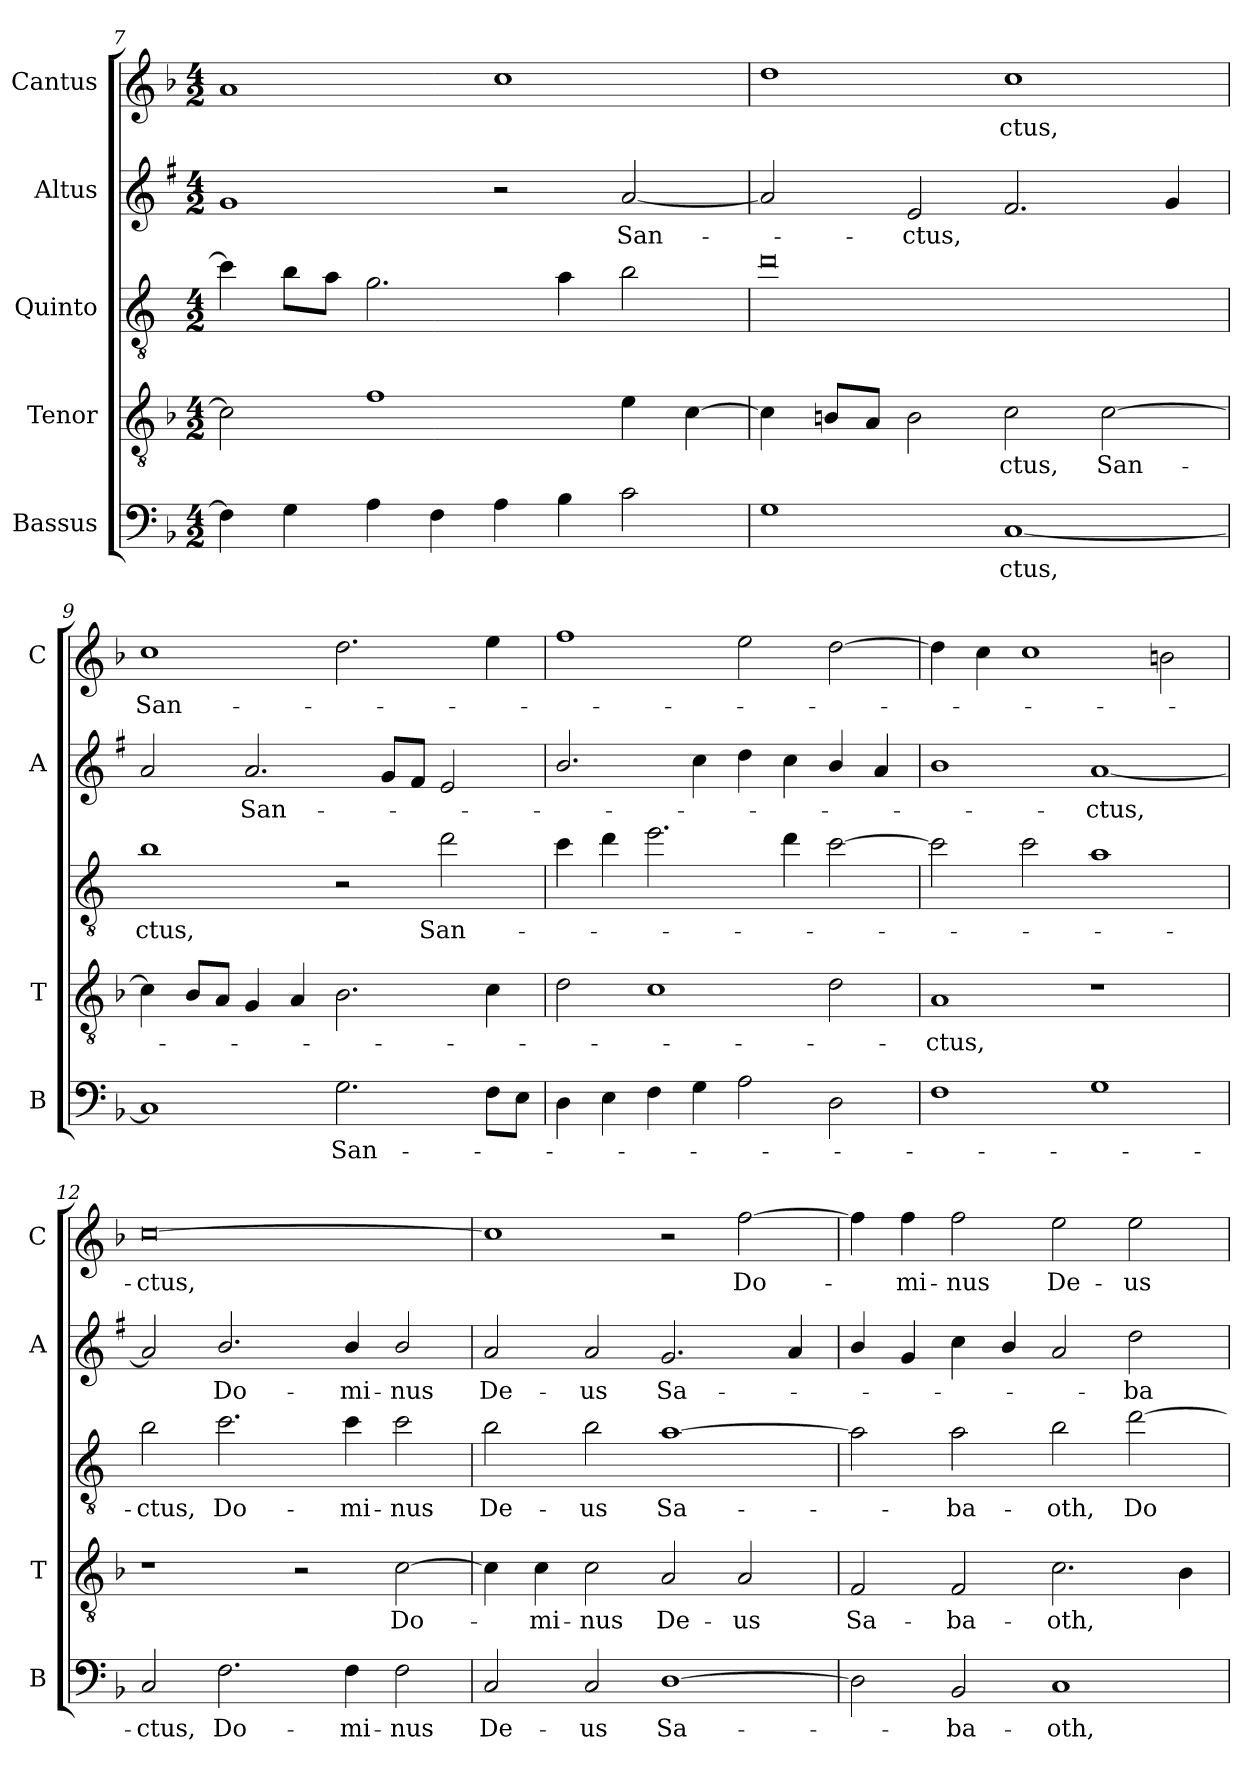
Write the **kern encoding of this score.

**kern	**text	**kern	**text	**kern	**text	**kern	**text	**kern	**text
*part5	*part5	*part4	*part4	*part3	*part3	*part2	*part2	*part1	*part1
*staff5	*staff5	*staff4	*staff4	*staff3	*staff3	*staff2	*staff2	*staff1	*staff1
*I"Bassus	*	*I"Tenor	*	*I"Quinto	*	*I"Altus	*	*I"Cantus	*
*I'B	*	*I'T	*	*	*	*I'A	*	*I'C	*
*clefF4	*	*clefGv2	*	*clefGv2	*	*clefG2	*	*clefG2	*
*	*	*	*	*ITrd4c7	*	*ITrd1c2	*	*	*
*k[b-]	*	*k[b-]	*	*k[b-]	*	*k[b-]	*	*k[b-]	*
*F:	*	*F:	*	*F:	*	*F:	*	*F:	*
*M4/2	*	*M4/2	*	*M4/2	*	*M4/2	*	*M4/2	*
=7	=7	=7	=7	=7	=7	=7	=7	=7	=7
4F\]	.	2c\]	.	4f\]	.	1f	.	1a	.
4G\	.	.	.	8e\L	.	.	.	.	.
.	.	.	.	8d\J	.	.	.	.	.
4A\	.	1f	.	2.c\	.	.	.	.	.
4F\	.	.	.	.	.	.	.	.	.
4A\	.	.	.	.	.	2r	.	1cc	.
4B-\	.	.	.	4d\	.	.	.	.	.
!	!	!	!	!	!	!	!LO:LY:b	!	!
2c\	.	4e\	.	2e\	.	[2g/	San-	.	.
.	.	[4c\	.	.	.	.	.	.	.
=8	=8	=8	=8	=8	=8	=8	=8	=8	=8
1G	.	4c\]	.	0g	.	2g/]	.	1dd	.
.	.	8Bn/L	.	.	.	.	.	.	.
.	.	8A/J	.	.	.	.	.	.	.
!	!	!	!	!	!	!	!LO:LY:b	!	!
.	.	2B\	.	.	.	2d/	-ctus,	.	.
!	!LO:LY:b	!	!LO:LY:b	!	!	!	!	!	!LO:LY:b
[1C	-ctus,	2c\	-ctus,	.	.	2.e/	.	1cc	-ctus,
!	!	!	!LO:LY:b	!	!	!	!	!	!
.	.	[2c\	San-	.	.	.	.	.	.
.	.	.	.	.	.	4f/	.	.	.
=9	=9	=9	=9	=9	=9	=9	=9	=9	=9
!	!	!	!	!	!LO:LY:b	!	!	!	!LO:LY:b
1C]	.	4c\]	.	1e	-ctus,	2g/	.	1cc	San-
.	.	8B-/L	.	.	.	.	.	.	.
.	.	8A/J	.	.	.	.	.	.	.
!	!	!	!	!	!	!	!LO:LY:b	!	!
.	.	4G/	.	.	.	2.g/	San-	.	.
.	.	4A/	.	.	.	.	.	.	.
!	!LO:LY:b	!	!	!	!	!	!	!	!
2.G\	San-	2.B-\	.	2r	.	.	.	2.dd\	.
.	.	.	.	.	.	8f/L	.	.	.
.	.	.	.	.	.	8e/J	.	.	.
!	!	!	!	!	!LO:LY:b	!	!	!	!
.	.	.	.	2g\	San-	2d/	.	.	.
8F\L	.	4c\	.	.	.	.	.	4ee\	.
8E\J	.	.	.	.	.	.	.	.	.
=10	=10	=10	=10	=10	=10	=10	=10	=10	=10
4D\	.	2d\	.	4f\	.	2.a/	.	1ff	.
4E\	.	.	.	4g\	.	.	.	.	.
4F\	.	1c	.	2.a\	.	.	.	.	.
4G\	.	.	.	.	.	4b-\	.	.	.
2A\	.	.	.	.	.	4cc\	.	2ee\	.
.	.	.	.	4g\	.	4b-\	.	.	.
2D\	.	2d\	.	[2f\	.	4a/	.	[2dd\	.
.	.	.	.	.	.	4g/	.	.	.
=11	=11	=11	=11	=11	=11	=11	=11	=11	=11
!	!	!	!LO:LY:b	!	!	!	!	!	!
1F	.	1A	-ctus,	2f\]	.	1a	.	4dd\]	.
.	.	.	.	.	.	.	.	4cc\	.
.	.	.	.	2f\	.	.	.	1cc	.
!	!	!	!	!	!	!	!LO:LY:b	!	!
1G	.	1r	.	1d	.	[1g	-ctus,	.	.
.	.	.	.	.	.	.	.	2bn\	.
!!LO:LB:g=z
=12	=12	=12	=12	=12	=12	=12	=12	=12	=12
!	!LO:LY:b	!	!	!	!LO:LY:b	!	!	!	!LO:LY:b
2C/	-ctus,	1r	.	2e\	-ctus,	2g/]	.	[0cc	-ctus,
!	!LO:LY:b	!	!	!	!LO:LY:b	!	!LO:LY:b	!	!
2.F\	Do-	.	.	2.f\	Do-	2.a/	Do-	.	.
.	.	2r	.	.	.	.	.	.	.
!	!LO:LY:b	!	!	!	!LO:LY:b	!	!LO:LY:b	!	!
4F\	-mi-	.	.	4f\	-mi-	4a/	-mi-	.	.
!	!LO:LY:b	!	!LO:LY:b	!	!LO:LY:b	!	!LO:LY:b	!	!
2F\	-nus	[2c\	Do-	2f\	-nus	2a/	-nus	.	.
=13	=13	=13	=13	=13	=13	=13	=13	=13	=13
!	!LO:LY:b	!	!	!	!LO:LY:b	!	!LO:LY:b	!	!
2C/	De-	4c\]	.	2e\	De-	2g/	De-	1cc]	.
!	!	!	!LO:LY:b	!	!	!	!	!	!
.	.	4c\	-mi-	.	.	.	.	.	.
!	!LO:LY:b	!	!LO:LY:b	!	!LO:LY:b	!	!LO:LY:b	!	!
2C/	-us	2c\	-nus	2e\	-us	2g/	-us	.	.
!	!LO:LY:b	!	!LO:LY:b	!	!LO:LY:b	!	!LO:LY:b	!	!
[1D	Sa-	2A/	De-	[1d	Sa-	2.f/	Sa-	2r	.
!	!	!	!LO:LY:b	!	!	!	!	!	!LO:LY:b
.	.	2A/	-us	.	.	.	.	[2ff\	Do-
.	.	.	.	.	.	4g/	.	.	.
=14	=14	=14	=14	=14	=14	=14	=14	=14	=14
!	!	!	!LO:LY:b	!	!	!	!	!	!
2D\]	.	2F/	Sa-	2d\]	.	4a/	.	4ff\]	.
!	!	!	!	!	!	!	!	!	!LO:LY:b
.	.	.	.	.	.	4f/	.	4ff\	-mi-
!	!LO:LY:b	!	!LO:LY:b	!	!LO:LY:b	!	!	!	!LO:LY:b
2BB-/	-ba-	2F/	-ba-	2d\	-ba-	4b-\	.	2ff\	-nus
.	.	.	.	.	.	4a/	.	.	.
!	!LO:LY:b	!	!LO:LY:b	!	!LO:LY:b	!	!	!	!LO:LY:b
1C	-oth,	2.c\	-oth,	2e\	-oth,	2g/	.	2ee\	De-
!	!	!	!	!	!LO:LY:b	!	!LO:LY:b	!	!LO:LY:b
.	.	.	.	[2g\	Do-	2cc\	-ba-	2ee\	-us
.	.	4B-\	.	.	.	.	.	.	.
=	=	=	=	=	=	=	=	=	=
*-	*-	*-	*-	*-	*-	*-	*-	*-	*-
